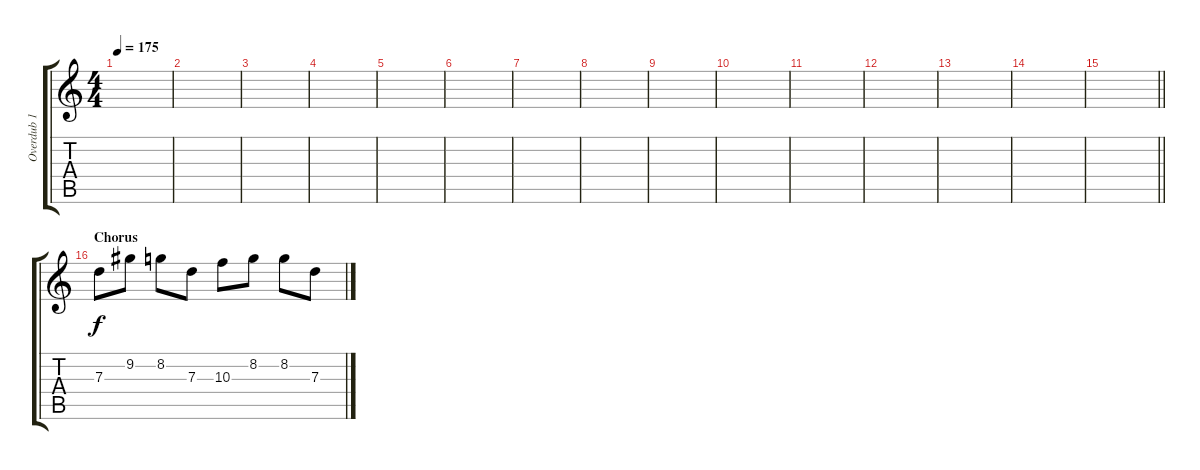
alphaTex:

\track ("Overdub 1" "Overdub 1") {instrument distortionguitar}
\staff {score tabs}
\tuning (E4 B3 G3 D3 A2 D2) {hide}
\ts (4 4)
\tempo 175
\clef g2
\ks c
|
|
|
|
|
|
|
|
|
|
|
|
|
|
\barLineRight lightlight
|
\section ("" "Chorus")
7.3.8 9.2.8 8.2.8 7.3.8 10.3.8 8.2.8 8.2.8 7.3{h}.8
